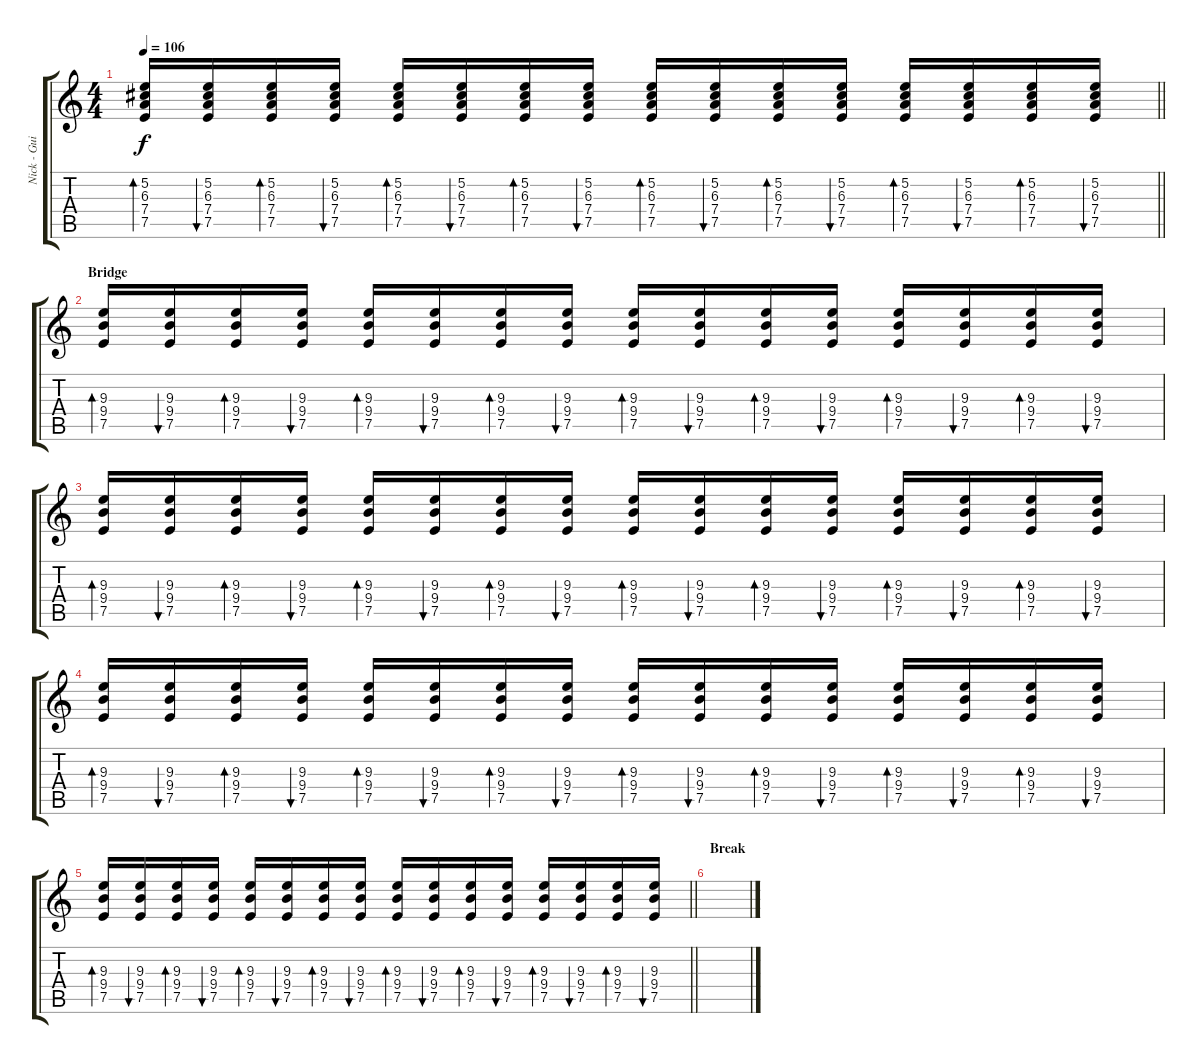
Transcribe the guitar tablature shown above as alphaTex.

\track ("Nick - Guitar RSE" "Nick - Gui") {instrument electricguitarjazz}
\staff {score tabs}
\tuning (E4 B3 G3 D3 A2 E2) {hide}
\ts (4 4)
\tempo 106
\clef g2
\barLineRight lightlight
\ks c
(5.2 6.3 7.4 7.5).16{bd 60 dy f} (5.2 6.3 7.4 7.5).16{bu 60} (5.2 6.3 7.4 7.5).16{bd 60} (5.2 6.3 7.4 7.5).16{bu 60} (5.2 6.3 7.4 7.5).16{bd 60} (5.2 6.3 7.4 7.5).16{bu 60} (5.2 6.3 7.4 7.5).16{bd 60} (5.2 6.3 7.4 7.5).16{bu 60} (5.2 6.3 7.4 7.5).16{bd 60} (5.2 6.3 7.4 7.5).16{bu 60} (5.2 6.3 7.4 7.5).16{bd 60} (5.2 6.3 7.4 7.5).16{bu 60} (5.2 6.3 7.4 7.5).16{bd 60} (5.2 6.3 7.4 7.5).16{bu 60} (5.2 6.3 7.4 7.5).16{bd 60} (5.2 6.3 7.4 7.5).16{bu 60} |
\section ("" "Bridge")
(9.3 9.4 7.5).16{bd 60} (9.3 9.4 7.5).16{bu 60} (9.3 9.4 7.5).16{bd 60} (9.3 9.4 7.5).16{bu 60} (9.3 9.4 7.5).16{bd 60} (9.3 9.4 7.5).16{bu 60} (9.3 9.4 7.5).16{bd 60} (9.3 9.4 7.5).16{bu 60} (9.3 9.4 7.5).16{bd 60} (9.3 9.4 7.5).16{bu 60} (9.3 9.4 7.5).16{bd 60} (9.3 9.4 7.5).16{bu 60} (9.3 9.4 7.5).16{bd 60} (9.3 9.4 7.5).16{bu 60} (9.3 9.4 7.5).16{bd 60} (9.3 9.4 7.5).16{bu 60} |
(9.3 9.4 7.5).16{bd 60} (9.3 9.4 7.5).16{bu 60} (9.3 9.4 7.5).16{bd 60} (9.3 9.4 7.5).16{bu 60} (9.3 9.4 7.5).16{bd 60} (9.3 9.4 7.5).16{bu 60} (9.3 9.4 7.5).16{bd 60} (9.3 9.4 7.5).16{bu 60} (9.3 9.4 7.5).16{bd 60} (9.3 9.4 7.5).16{bu 60} (9.3 9.4 7.5).16{bd 60} (9.3 9.4 7.5).16{bu 60} (9.3 9.4 7.5).16{bd 60} (9.3 9.4 7.5).16{bu 60} (9.3 9.4 7.5).16{bd 60} (9.3 9.4 7.5).16{bu 60} |
(9.3 9.4 7.5).16{bd 60} (9.3 9.4 7.5).16{bu 60} (9.3 9.4 7.5).16{bd 60} (9.3 9.4 7.5).16{bu 60} (9.3 9.4 7.5).16{bd 60} (9.3 9.4 7.5).16{bu 60} (9.3 9.4 7.5).16{bd 60} (9.3 9.4 7.5).16{bu 60} (9.3 9.4 7.5).16{bd 60} (9.3 9.4 7.5).16{bu 60} (9.3 9.4 7.5).16{bd 60} (9.3 9.4 7.5).16{bu 60} (9.3 9.4 7.5).16{bd 60} (9.3 9.4 7.5).16{bu 60} (9.3 9.4 7.5).16{bd 60} (9.3 9.4 7.5).16{bu 60} |
\barLineRight lightlight
(9.3 9.4 7.5).16{bd 60} (9.3 9.4 7.5).16{bu 60} (9.3 9.4 7.5).16{bd 60} (9.3 9.4 7.5).16{bu 60} (9.3 9.4 7.5).16{bd 60} (9.3 9.4 7.5).16{bu 60} (9.3 9.4 7.5).16{bd 60} (9.3 9.4 7.5).16{bu 60} (9.3 9.4 7.5).16{bd 60} (9.3 9.4 7.5).16{bu 60} (9.3 9.4 7.5).16{bd 60} (9.3 9.4 7.5).16{bu 60} (9.3 9.4 7.5).16{bd 60} (9.3 9.4 7.5).16{bu 60} (9.3 9.4 7.5).16{bd 60} (9.3 9.4 7.5).16{bu 60} |
\section ("" "Break")
